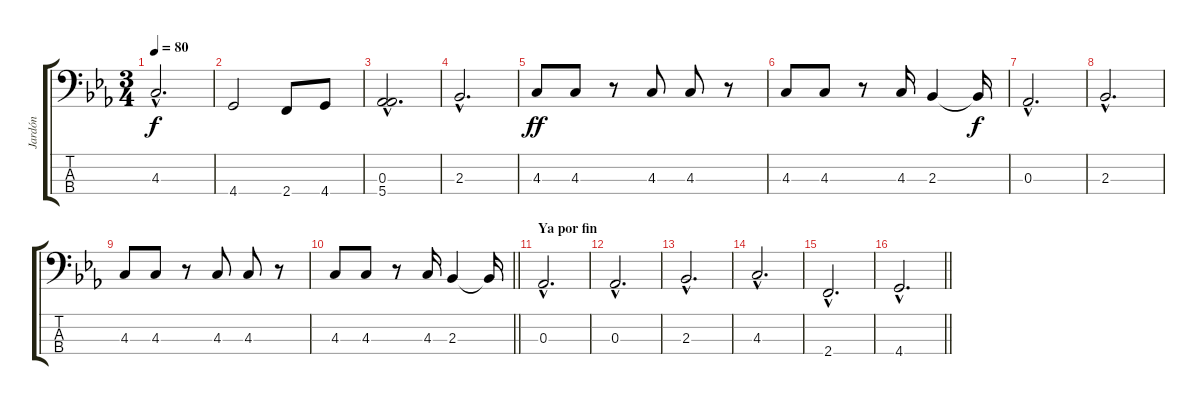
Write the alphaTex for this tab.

\track ("Jardón" "Jardón") {instrument electricbassfinger}
\staff {score tabs}
\tuning (Gb2 Db2 Ab1 Eb1) {hide}
\ts (3 4)
\tempo 80
\clef f4
\ks eb
4.3{hac}.2{d dy f} |
4.4.2 2.4.8 4.4.8 |
(0.3{hac} 5.4{hac}).2{d} |
2.3{hac}.2{d} |
4.3.8{dy ff} 4.3.8 r.8 4.3.8 4.3.8 r.8 |
4.3.8 4.3.8 r.8 4.3.16 2.3.4 2.3{t}.16{dy f} |
0.3{hac}.2{d} |
2.3{hac}.2{d} |
4.3.8 4.3.8 r.8 4.3.8 4.3.8 r.8 |
\barLineRight lightlight
4.3.8 4.3.8 r.8 4.3.16 2.3.4 2.3{t}.16 |
\section ("" "Ya por fin")
0.3{hac}.2{d} |
0.3{hac}.2{d} |
2.3{hac}.2{d} |
4.3{hac}.2{d} |
2.4{hac}.2{d} |
\barLineRight lightlight
4.4{hac}.2{d}
